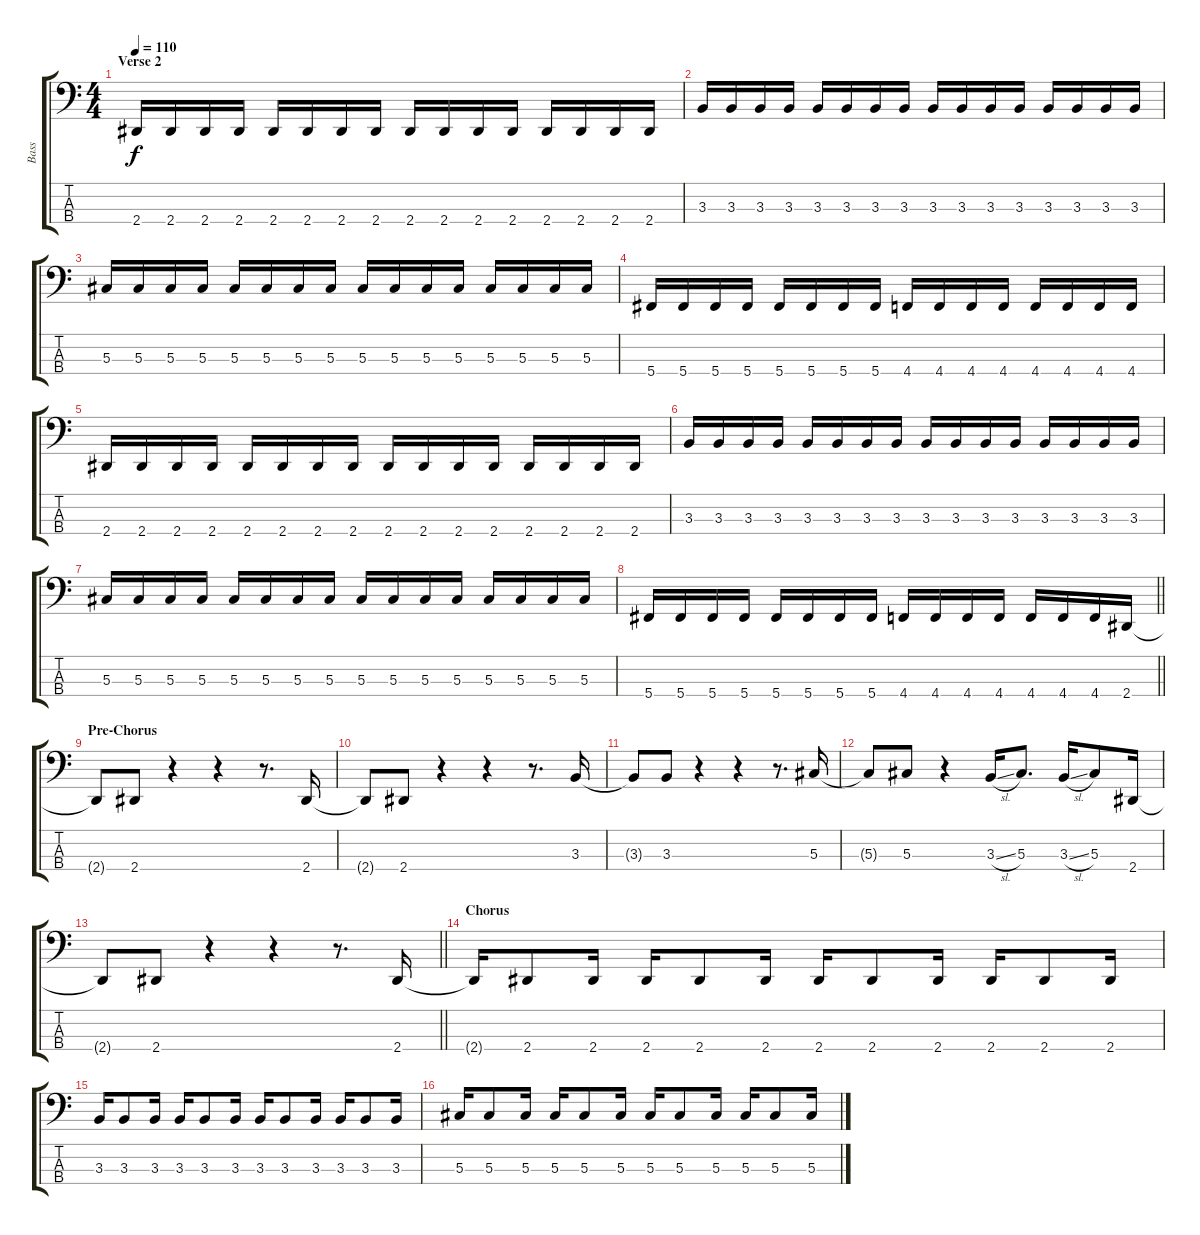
\track ("Bass" "Bass") {instrument electricbasspick}
\staff {score tabs}
\tuning (Gb2 Db2 Ab1 Db1) {hide}
\ts (4 4)
\section ("" "Verse 2")
\tempo 110
\clef f4
\ks c
2.4{t}.16{dy f} 2.4.16 2.4.16 2.4.16 2.4.16 2.4.16 2.4.16 2.4.16 2.4.16 2.4.16 2.4.16 2.4.16 2.4.16 2.4.16 2.4.16 2.4.16 |
3.3.16 3.3.16 3.3.16 3.3.16 3.3.16 3.3.16 3.3.16 3.3.16 3.3.16 3.3.16 3.3.16 3.3.16 3.3.16 3.3.16 3.3.16 3.3.16 |
5.3.16 5.3.16 5.3.16 5.3.16 5.3.16 5.3.16 5.3.16 5.3.16 5.3.16 5.3.16 5.3.16 5.3.16 5.3.16 5.3.16 5.3.16 5.3.16 |
5.4.16 5.4.16 5.4.16 5.4.16 5.4.16 5.4.16 5.4.16 5.4.16 4.4.16 4.4.16 4.4.16 4.4.16 4.4.16 4.4.16 4.4.16 4.4.16 |
2.4.16 2.4.16 2.4.16 2.4.16 2.4.16 2.4.16 2.4.16 2.4.16 2.4.16 2.4.16 2.4.16 2.4.16 2.4.16 2.4.16 2.4.16 2.4.16 |
3.3.16 3.3.16 3.3.16 3.3.16 3.3.16 3.3.16 3.3.16 3.3.16 3.3.16 3.3.16 3.3.16 3.3.16 3.3.16 3.3.16 3.3.16 3.3.16 |
5.3.16 5.3.16 5.3.16 5.3.16 5.3.16 5.3.16 5.3.16 5.3.16 5.3.16 5.3.16 5.3.16 5.3.16 5.3.16 5.3.16 5.3.16 5.3.16 |
\barLineRight lightlight
5.4.16 5.4.16 5.4.16 5.4.16 5.4.16 5.4.16 5.4.16 5.4.16 4.4.16 4.4.16 4.4.16 4.4.16 4.4.16 4.4.16 4.4.16 2.4.16 |
\section ("" "Pre-Chorus")
2.4{t}.8 2.4.8 r.4 r.4 r.8{d} 2.4.16 |
2.4{t}.8 2.4.8 r.4 r.4 r.8{d} 3.3.16 |
3.3{t}.8 3.3.8 r.4 r.4 r.8{d} 5.3.16 |
5.3{t}.8 5.3.8 r.4 3.3{sl}.16 5.3.8{d} 3.3{sl}.16 5.3.8 2.4.16 |
\barLineRight lightlight
2.4{t}.8 2.4.8 r.4 r.4 r.8{d} 2.4.16 |
\section ("" "Chorus")
2.4{t}.16 2.4.8 2.4.16 2.4.16 2.4.8 2.4.16 2.4.16 2.4.8 2.4.16 2.4.16 2.4.8 2.4.16 |
3.3.16 3.3.8 3.3.16 3.3.16 3.3.8 3.3.16 3.3.16 3.3.8 3.3.16 3.3.16 3.3.8 3.3.16 |
5.3.16 5.3.8 5.3.16 5.3.16 5.3.8 5.3.16 5.3.16 5.3.8 5.3.16 5.3.16 5.3.8 5.3.16
